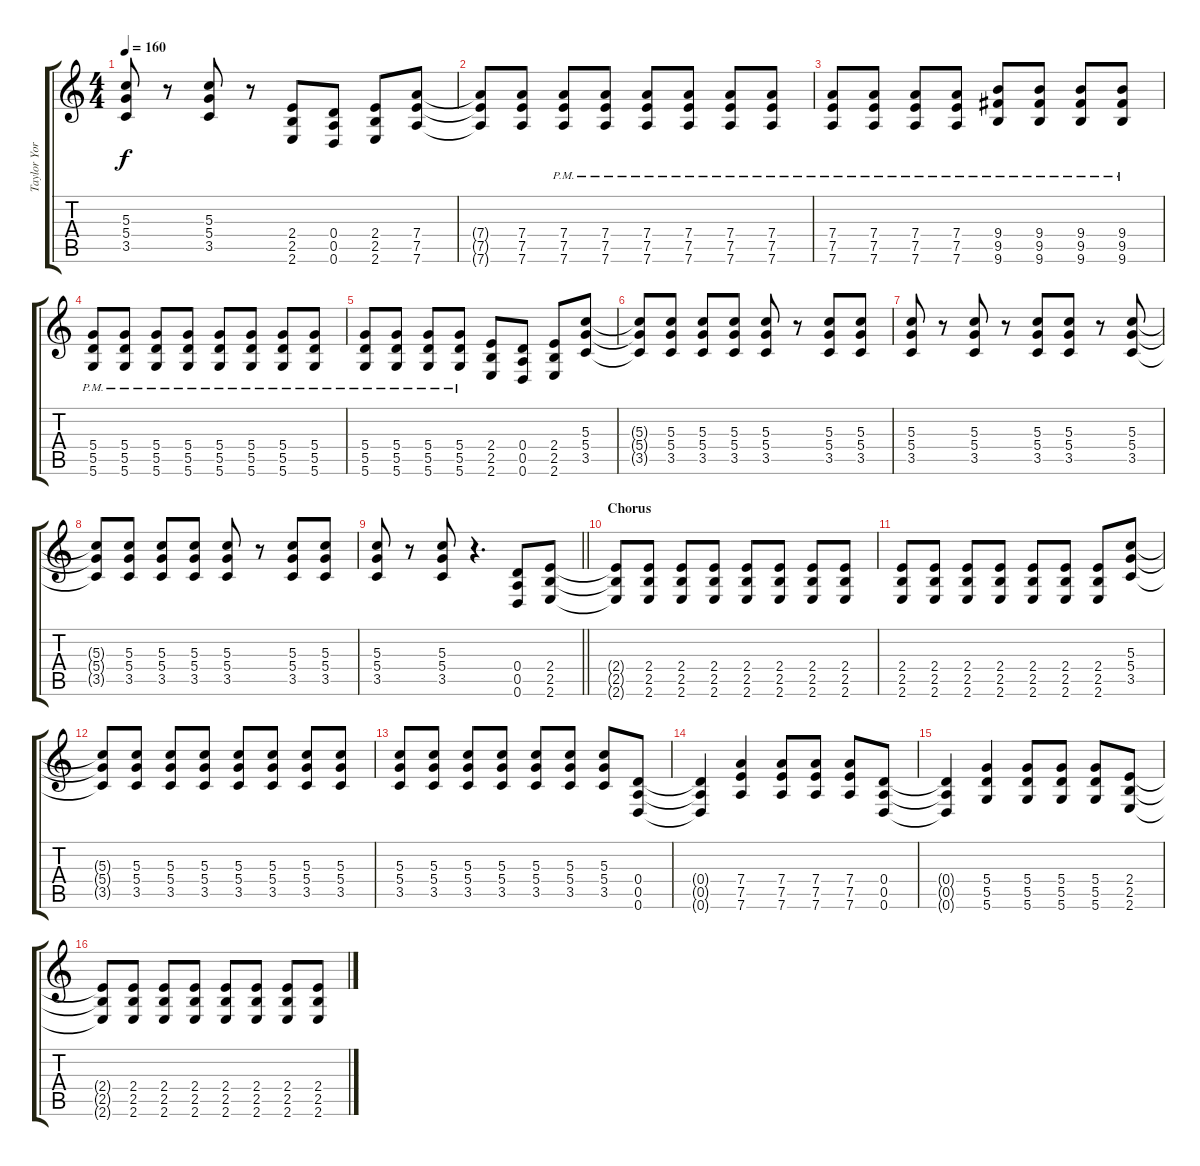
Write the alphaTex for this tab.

\track ("Taylor York" "Taylor Yor") {instrument overdrivenguitar}
\staff {score tabs}
\tuning (E4 B3 G3 D3 A2 D2) {hide}
\ts (4 4)
\tempo 160
\clef g2
\ks c
(5.3 5.4 3.5).8{dy f} r.8 (5.3 5.4 3.5).8 r.8 (2.4 2.5 2.6).8 (0.4 0.5 0.6).8 (2.4 2.5 2.6).8 (7.4 7.5 7.6).8 |
(7.4{t} 7.5{t} 7.6{t}).8 (7.4 7.5 7.6).8 (7.4{pm} 7.5{pm} 7.6{pm}).8 (7.4{pm} 7.5{pm} 7.6{pm}).8 (7.4{pm} 7.5{pm} 7.6{pm}).8 (7.4{pm} 7.5{pm} 7.6{pm}).8 (7.4{pm} 7.5{pm} 7.6{pm}).8 (7.4{pm} 7.5{pm} 7.6{pm}).8 |
(7.4{pm} 7.5{pm} 7.6{pm}).8 (7.4{pm} 7.5{pm} 7.6{pm}).8 (7.4{pm} 7.5{pm} 7.6{pm}).8 (7.4{pm} 7.5{pm} 7.6{pm}).8 (9.4{pm} 9.5{pm} 9.6{pm}).8 (9.4{pm} 9.5{pm} 9.6{pm}).8 (9.4{pm} 9.5{pm} 9.6{pm}).8 (9.4{pm} 9.5{pm} 9.6{pm}).8 |
(5.4{pm} 5.5{pm} 5.6{pm}).8 (5.4{pm} 5.5{pm} 5.6{pm}).8 (5.4{pm} 5.5{pm} 5.6{pm}).8 (5.4{pm} 5.5{pm} 5.6{pm}).8 (5.4{pm} 5.5{pm} 5.6{pm}).8 (5.4{pm} 5.5{pm} 5.6{pm}).8 (5.4{pm} 5.5{pm} 5.6{pm}).8 (5.4{pm} 5.5{pm} 5.6{pm}).8 |
(5.4{pm} 5.5{pm} 5.6{pm}).8 (5.4{pm} 5.5{pm} 5.6{pm}).8 (5.4{pm} 5.5{pm} 5.6{pm}).8 (5.4{pm} 5.5{pm} 5.6{pm}).8 (2.4 2.5 2.6).8 (0.4 0.5 0.6).8 (2.4 2.5 2.6).8 (5.3 5.4 3.5).8 |
(5.3{t} 5.4{t} 3.5{t}).8 (5.3 5.4 3.5).8 (5.3 5.4 3.5).8 (5.3 5.4 3.5).8 (5.3 5.4 3.5).8 r.8 (5.3 5.4 3.5).8 (5.3 5.4 3.5).8 |
(5.3 5.4 3.5).8 r.8 (5.3 5.4 3.5).8 r.8 (5.3 5.4 3.5).8 (5.3 5.4 3.5).8 r.8 (5.3 5.4 3.5).8 |
(5.3{t} 5.4{t} 3.5{t}).8 (5.3 5.4 3.5).8 (5.3 5.4 3.5).8 (5.3 5.4 3.5).8 (5.3 5.4 3.5).8 r.8 (5.3 5.4 3.5).8 (5.3 5.4 3.5).8 |
\barLineRight lightlight
(5.3 5.4 3.5).8 r.8 (5.3 5.4 3.5).8 r.4{d} (0.4 0.5 0.6).8 (2.4 2.5 2.6).8 |
\section ("" "Chorus")
(2.4{t} 2.5{t} 2.6{t}).8 (2.4 2.5 2.6).8 (2.4 2.5 2.6).8 (2.4 2.5 2.6).8 (2.4 2.5 2.6).8 (2.4 2.5 2.6).8 (2.4 2.5 2.6).8 (2.4 2.5 2.6).8 |
(2.4 2.5 2.6).8 (2.4 2.5 2.6).8 (2.4 2.5 2.6).8 (2.4 2.5 2.6).8 (2.4 2.5 2.6).8 (2.4 2.5 2.6).8 (2.4 2.5 2.6).8 (5.3 5.4 3.5).8 |
(5.3{t} 5.4{t} 3.5{t}).8 (5.3 5.4 3.5).8 (5.3 5.4 3.5).8 (5.3 5.4 3.5).8 (5.3 5.4 3.5).8 (5.3 5.4 3.5).8 (5.3 5.4 3.5).8 (5.3 5.4 3.5).8 |
(5.3 5.4 3.5).8 (5.3 5.4 3.5).8 (5.3 5.4 3.5).8 (5.3 5.4 3.5).8 (5.3 5.4 3.5).8 (5.3 5.4 3.5).8 (5.3 5.4 3.5).8 (0.4 0.5 0.6).8 |
(0.4{t} 0.5{t} 0.6{t}).4 (7.4 7.5 7.6).4 (7.4 7.5 7.6).8 (7.4 7.5 7.6).8 (7.4 7.5 7.6).8 (0.4 0.5 0.6).8 |
(0.4{t} 0.5{t} 0.6{t}).4 (5.4 5.5 5.6).4 (5.4 5.5 5.6).8 (5.4 5.5 5.6).8 (5.4 5.5 5.6).8 (2.4 2.5 2.6).8 |
(2.4{t} 2.5{t} 2.6{t}).8 (2.4 2.5 2.6).8 (2.4 2.5 2.6).8 (2.4 2.5 2.6).8 (2.4 2.5 2.6).8 (2.4 2.5 2.6).8 (2.4 2.5 2.6).8 (2.4 2.5 2.6).8
